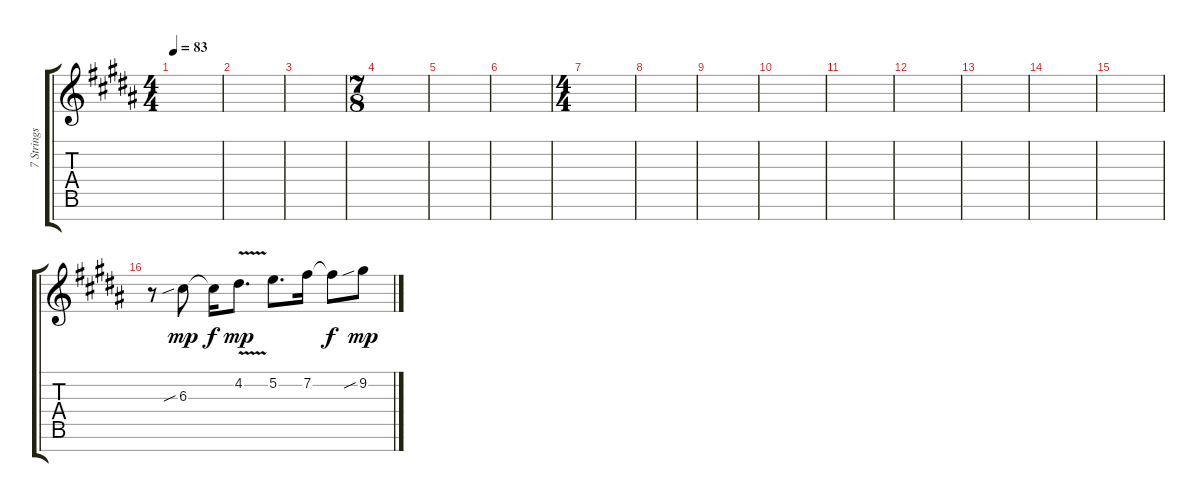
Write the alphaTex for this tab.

\track ("7 Strings Guitar - John Petrucci" "7 Strings ") {instrument distortionguitar}
\staff {score tabs}
\tuning (E4 B3 G3 D3 A2 E2 B1) {hide}
\ts (4 4)
\tempo 83
\clef g2
\ks b
|
|
|
\ts (7 8)
|
|
|
\ts (4 4)
|
|
|
|
|
|
|
|
|
r.8{volume 11 balance 16} 6.3{sib}.8{dy mp} 6.3{t}.16{dy f} 4.2{v}.8{d dy mp} 5.2.8{d} 7.2.16 7.2{t}.8{dy f} 9.2{sib}.8{dy mp}
